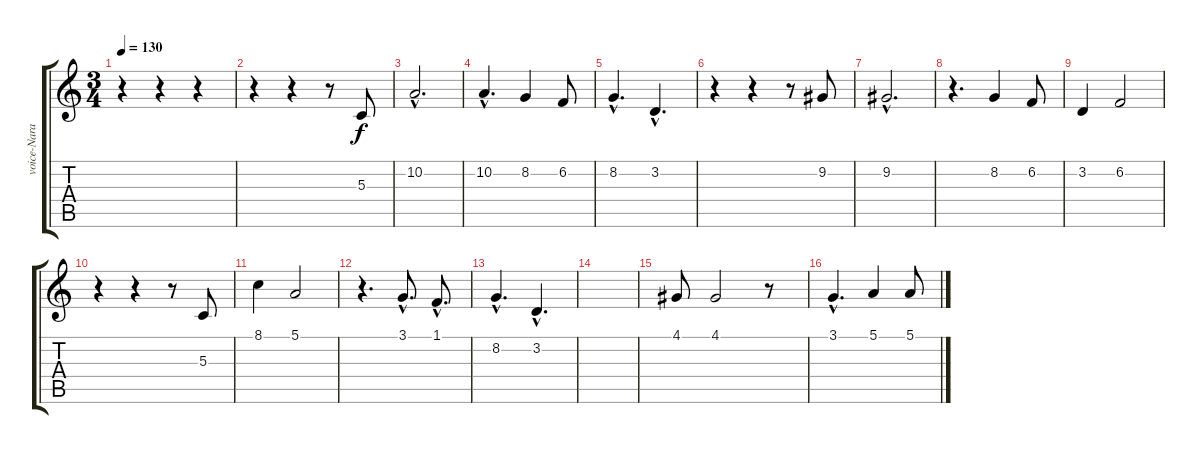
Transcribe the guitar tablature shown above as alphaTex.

\track ("voice-Narayan Gopal" "voice-Nara") {instrument stringensemble1}
\staff {score tabs}
\tuning (E4 B3 G3 D3 A2 E2) {hide}
\ts (3 4)
\tempo 130
\clef g2
\ks c
r.4{dy f} r.4 r.4 |
r.4 r.4 r.8 5.3.8 |
10.2{hac}.2{d} |
10.2{hac}.4{d} 8.2.4 6.2.8 |
8.2{hac}.4{d} 3.2{hac}.4{d} |
r.4 r.4 r.8 9.2.8 |
9.2{hac}.2{d} |
r.4{d} 8.2.4 6.2.8 |
3.2.4 6.2.2 |
r.4 r.4 r.8 5.3.8 |
8.1.4 5.1.2 |
r.4{d} 3.1{hac}.8{d} 1.1{hac}.8{d} |
8.2{hac}.4{d} 3.2{hac}.4{d} |
|
4.1.8 4.1.2 r.8 |
3.1{hac}.4{d} 5.1.4 5.1.8
